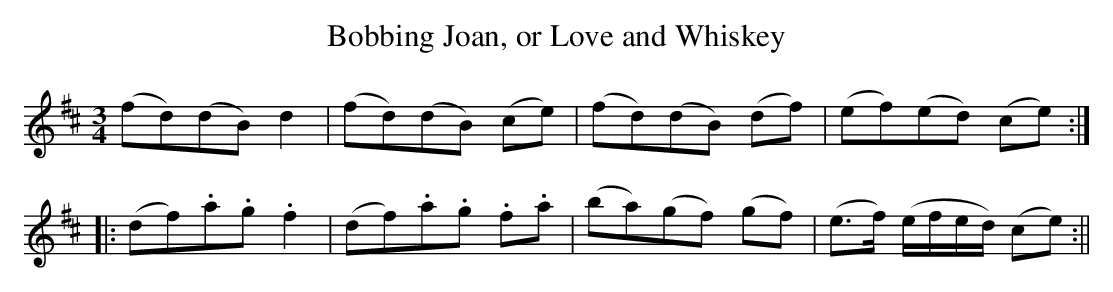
X:1
T:Bobbing Joan, or Love and Whiskey
M:3/4
L:1/8
K:D
(fd)(dB) d2 | (fd)(dB) (ce) | (fd)(dB) (df) | (ef)(ed) (ce) :|
|: (df).a.g .f2 | (df).a.g .f.a | (ba)(gf) (gf) | (e>f) (e/f/e/d/) (ce) :||
